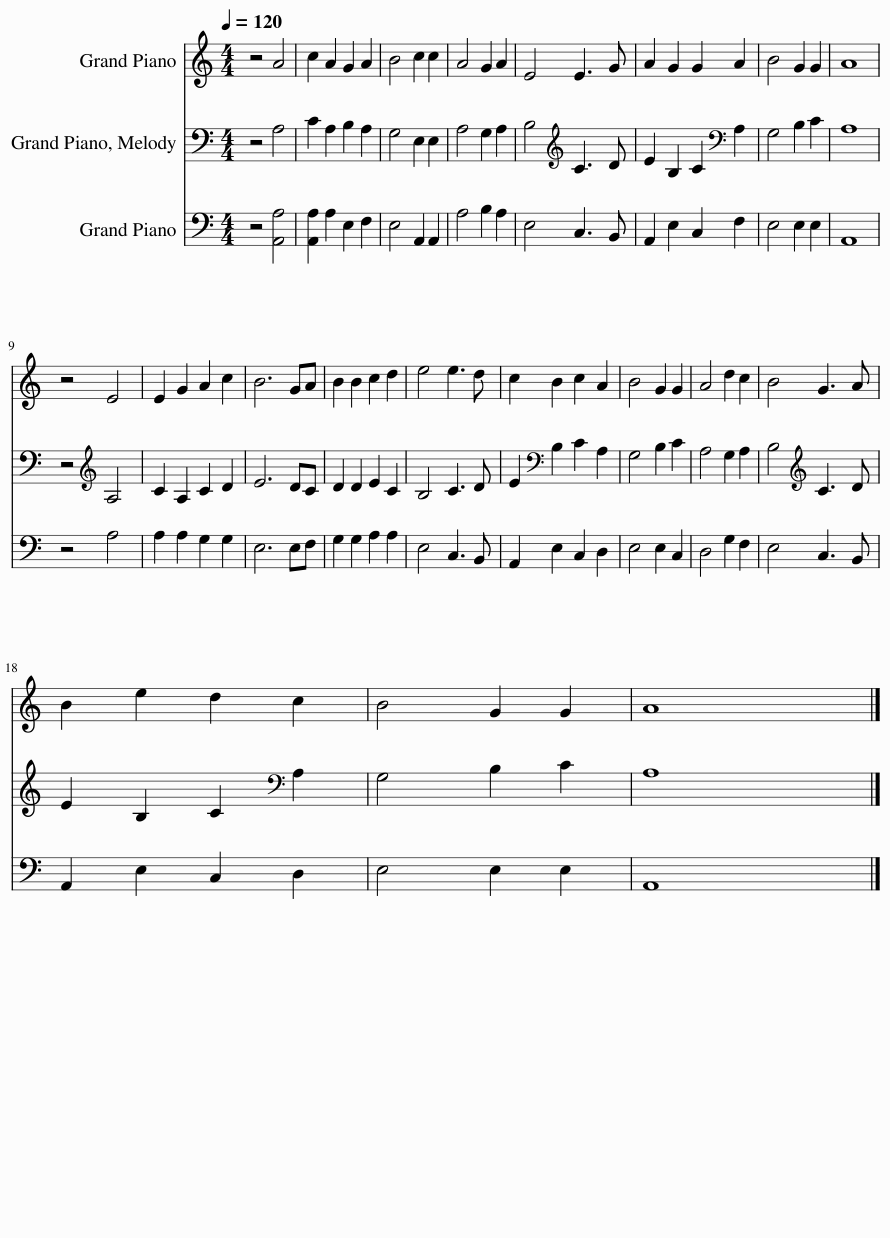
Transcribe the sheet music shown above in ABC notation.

X:1
%%score 1 2 3
L:1/8
Q:1/4=120
M:4/4
I:linebreak $
K:C
V:1 treble
V:2 bass
V:3 bass
V:1
 z4 A4 | c2 A2 G2 A2 | B4 c2 c2 | A4 G2 A2 | E4 E3 G | %5
 A2 G2 G2 A2 | B4 G2 G2 | A8 |$ z4 E4 | E2 G2 A2 c2 | %10
 B6 GA | B2 B2 c2 d2 | e4 e3 d | c2 B2 c2 A2 | B4 G2 G2 | %15
 A4 d2 c2 | B4 G3 A |$ B2 e2 d2 c2 | B4 G2 G2 | A8 |] %20
V:2
 z4 A,4 | C2 A,2 B,2 A,2 | G,4 E,2 E,2 | A,4 G,2 A,2 | B,4[K:treble] C3 D | %5
 E2 B,2 C2[K:bass] A,2 | G,4 B,2 C2 | A,8 |$ z4[K:treble] A,4 | C2 A,2 C2 D2 | %10
 E6 DC | D2 D2 E2 C2 | B,4 C3 D | E2[K:bass] B,2 C2 A,2 | G,4 B,2 C2 | %15
 A,4 G,2 A,2 | B,4[K:treble] C3 D |$ E2 B,2 C2[K:bass] A,2 | G,4 B,2 C2 | A,8 |] %20
V:3
 z4 [A,,A,]4 | [A,,A,]2 A,2 E,2 F,2 | E,4 A,,2 A,,2 | A,4 B,2 A,2 | E,4 C,3 B,, | %5
 A,,2 E,2 C,2 F,2 | E,4 E,2 E,2 | A,,8 |$ z4 A,4 | A,2 A,2 G,2 G,2 | %10
 E,6 E,F, | G,2 G,2 A,2 A,2 | E,4 C,3 B,, | A,,2 E,2 C,2 D,2 | E,4 E,2 C,2 | %15
 D,4 G,2 F,2 | E,4 C,3 B,, |$ A,,2 E,2 C,2 D,2 | E,4 E,2 E,2 | A,,8 |] %20
